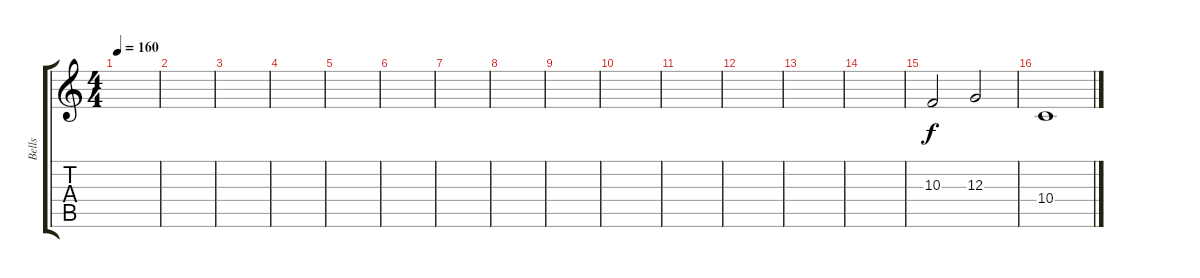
\track ("Bells" "Bells") {instrument tubularbells}
\staff {score tabs}
\tuning (E4 B3 G3 D3 A2 E2) {hide}
\ts (4 4)
\tempo 160
\clef g2
\ks c
|
|
|
|
|
|
|
|
|
|
|
|
|
|
10.3.2 12.3.2 |
10.4.1
